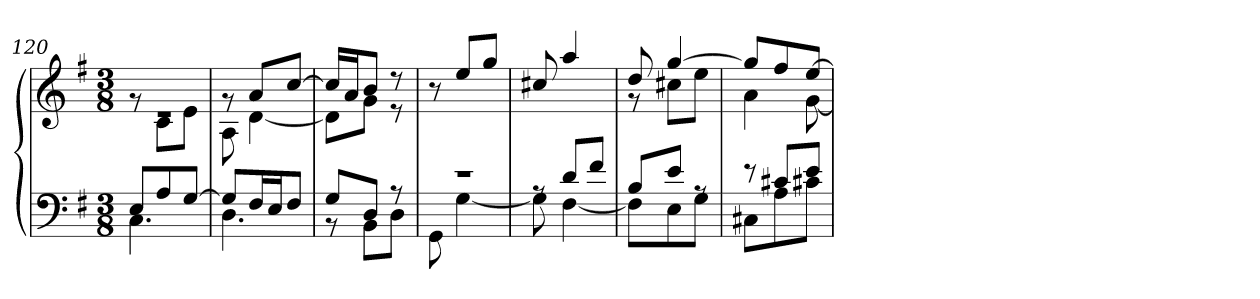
**kern	**kern
*part1	*part1
*staff2	*staff1
*clefF4	*clefG2
*k[f#]	*k[f#]
*G:	*G:
*M3/8	*M3/8
=120	=120
*^	*^
8E/L	4.C\	4.re	8rg
8A/	.	.	8c\L
[8G/J	.	.	8e\J
!!LO:LB:g=z	!!
=121	=121	=121	=121
8G/L]	4.D\	8rg	8A\
16F#/L	.	8a/L	[4d\
16E/J	.	.	.
8F#/J	.	[8cc/J	.
=122	=122	=122	=122
8G/L	8r	16cc/LL]	8d\L]
.	.	16a/J	.
8D/J	8BB\L	8b/J	8g\J
8r	8D\J	8r	8r
*	*	*v	*v
=123	=123	=123
4.r	8GG\	8r
.	[4G\	8ee/L
.	.	8gg/J
=124	=124	=124
8rA	8G\]	8cc#X/
8d/L	[4F#\	4aa/
8f#/J	.	.
=125	=125	=125
*	*	*^
8B/L	8F#\L]	8dd/	8r
8e/J	8E\	[4gg/	8cc#X\L
8rA	8G\J	.	8ee\J
=126	=126	=126	=126
8r	8C#X\L	8gg/L]	4a\
8c#X/L	8A\	8ff#/	.
8e/J	8c#X\J	[8ee/J	[8g\
*v	*v	*	*
*	*v	*v
=	=
*-	*-
